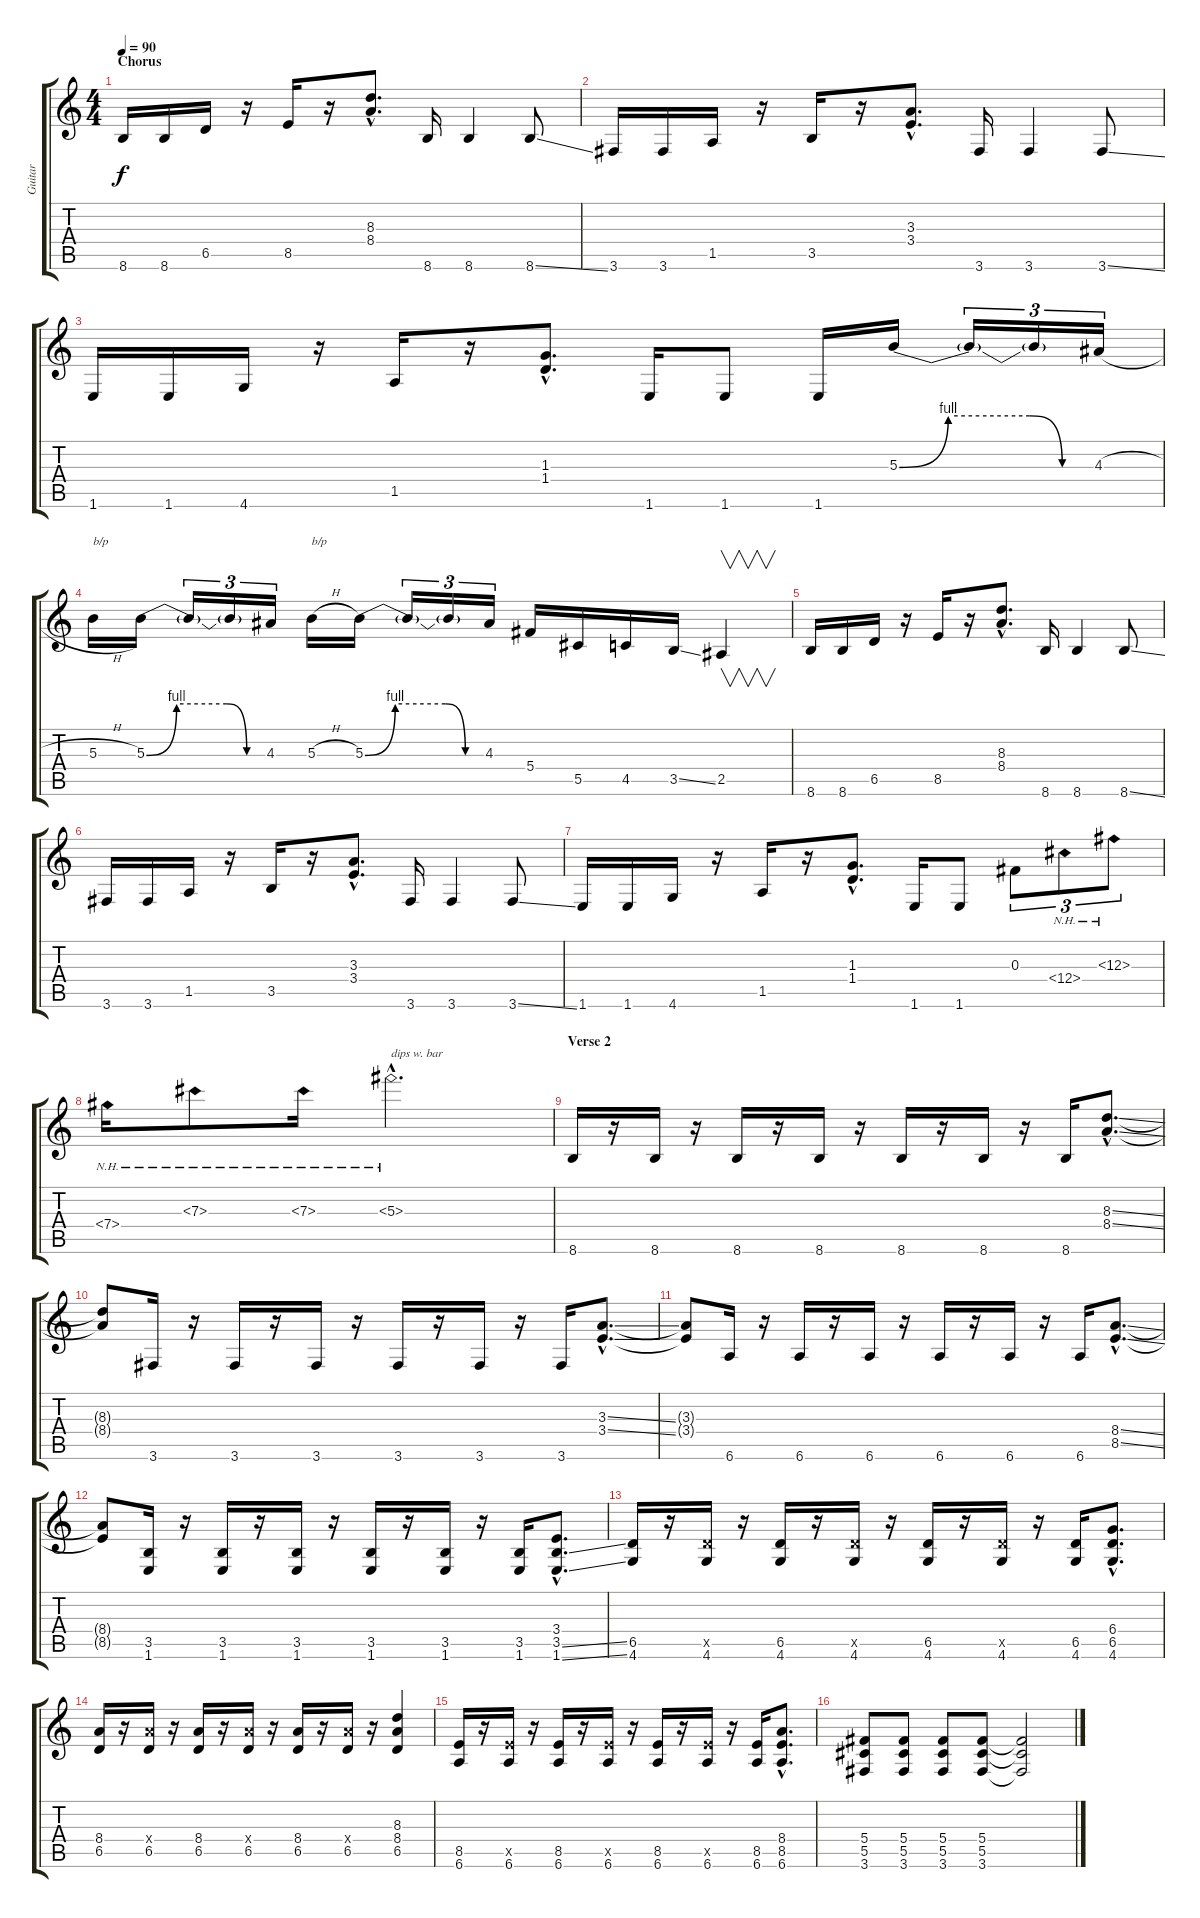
\track ("Guitar" "Guitar") {instrument overdrivenguitar}
\staff {score tabs}
\tuning (Eb4 Bb3 Gb3 Db3 Ab2 Eb2) {hide}
\ts (4 4)
\section ("" "Chorus")
\tempo 90
\clef g2
\ks c
8.6.16{dy f} 8.6.16 6.5.16 r.16 8.5.16 r.16 (8.3{hac} 8.4{hac}).8{d} 8.6.16 8.6.4 8.6{ss}.8 |
3.6.16 3.6.16 1.5.16 r.16 3.5.16 r.16 (3.3{hac} 3.4{hac}).8{d} 3.6.16 3.6.4 3.6{ss}.8 |
1.6.16 1.6.16 4.6.16 r.16 1.5.16 r.16 (1.3{hac} 1.4{hac}).8{d} 1.6.16 1.6.8 1.6.16 5.3{be (custom 0 0 15 4 40 4 50 0 60 0)}.16 5.3{t}.16{tu (3 2)} 5.3{t}.16{tu (3 2)} 4.3{h}.16{tu (3 2)} |
5.3{h}.16{txt "b/p"} 5.3{be (custom 0 0 15 4 40 4 50 0 60 0)}.16 5.3{t}.16{tu (3 2)} 5.3{t}.16{tu (3 2)} 4.3.16{tu (3 2)} 5.3{h}.16{txt "b/p"} 5.3{be (custom 0 0 15 4 40 4 50 0 60 0)}.16 5.3{t}.16{tu (3 2)} 5.3{t}.16{tu (3 2)} 4.3.16{tu (3 2)} 5.4.16 5.5.16 4.5.16 3.5{ss}.16 2.5.4{v} |
8.6.16 8.6.16 6.5.16 r.16 8.5.16 r.16 (8.3{hac} 8.4{hac}).8{d} 8.6.16 8.6.4 8.6{ss}.8 |
3.6.16 3.6.16 1.5.16 r.16 3.5.16 r.16 (3.3{hac} 3.4{hac}).8{d} 3.6.16 3.6.4 3.6{ss}.8 |
1.6.16 1.6.16 4.6.16 r.16 1.5.16 r.16 (1.3{hac} 1.4{hac}).8{d} 1.6.16 1.6.8 0.3.8{tu (3 2)} 12.4{nh}.8{tu (3 2)} 12.3{nh}.8{tu (3 2)} |
7.4{nh}.16 7.3{nh}.8 7.3{nh}.16 5.3{nh hac}.2{d txt "dips w. bar"} |
\section ("" "Verse 2")
8.6.16 r.16 8.6.16 r.16 8.6.16 r.16 8.6.16 r.16 8.6.16 r.16 8.6.16 r.16 8.6.16 (8.3{ss hac} 8.4{ss hac}).8{d} |
(8.3{t} 8.4{t}).8 3.6.16 r.16 3.6.16 r.16 3.6.16 r.16 3.6.16 r.16 3.6.16 r.16 3.6.16 (3.3{ss hac} 3.4{ss hac}).8{d} |
(3.3{t} 3.4{t}).8 6.6.16 r.16 6.6.16 r.16 6.6.16 r.16 6.6.16 r.16 6.6.16 r.16 6.6.16 (8.4{ss hac} 8.5{ss hac}).8{d} |
(8.4{t} 8.5{t}).8 (3.5 1.6).16 r.16 (3.5 1.6).16 r.16 (3.5 1.6).16 r.16 (3.5 1.6).16 r.16 (3.5 1.6).16 r.16 (3.5 1.6).16 (3.4{hac} 3.5{ss hac} 1.6{ss hac}).8{d} |
(6.5 4.6).16 r.16 (6.5{x} 4.6).16 r.16 (6.5 4.6).16 r.16 (6.5{x} 4.6).16 r.16 (6.5 4.6).16 r.16 (6.5{x} 4.6).16 r.16 (6.5 4.6).16 (6.4{hac} 6.5{hac} 4.6{hac}).8{d} |
(8.4 6.5).16 r.16 (8.4{x} 6.5).16 r.16 (8.4 6.5).16 r.16 (8.4{x} 6.5).16 r.16 (8.4 6.5).16 r.16 (8.4{x} 6.5).16 r.16 (8.3 8.4 6.5).4 |
(8.5 6.6).16 r.16 (8.5{x} 6.6).16 r.16 (8.5 6.6).16 r.16 (8.5{x} 6.6).16 r.16 (8.5 6.6).16 r.16 (8.5{x} 6.6).16 r.16 (8.5 6.6).16 (8.4{hac} 8.5{hac} 6.6{hac}).8{d} |
(5.4 5.5 3.6).8 (5.4 5.5 3.6).8 (5.4 5.5 3.6).8 (5.4 5.5 3.6).8 (5.4{t} 5.5{t} 3.6{t}).2
